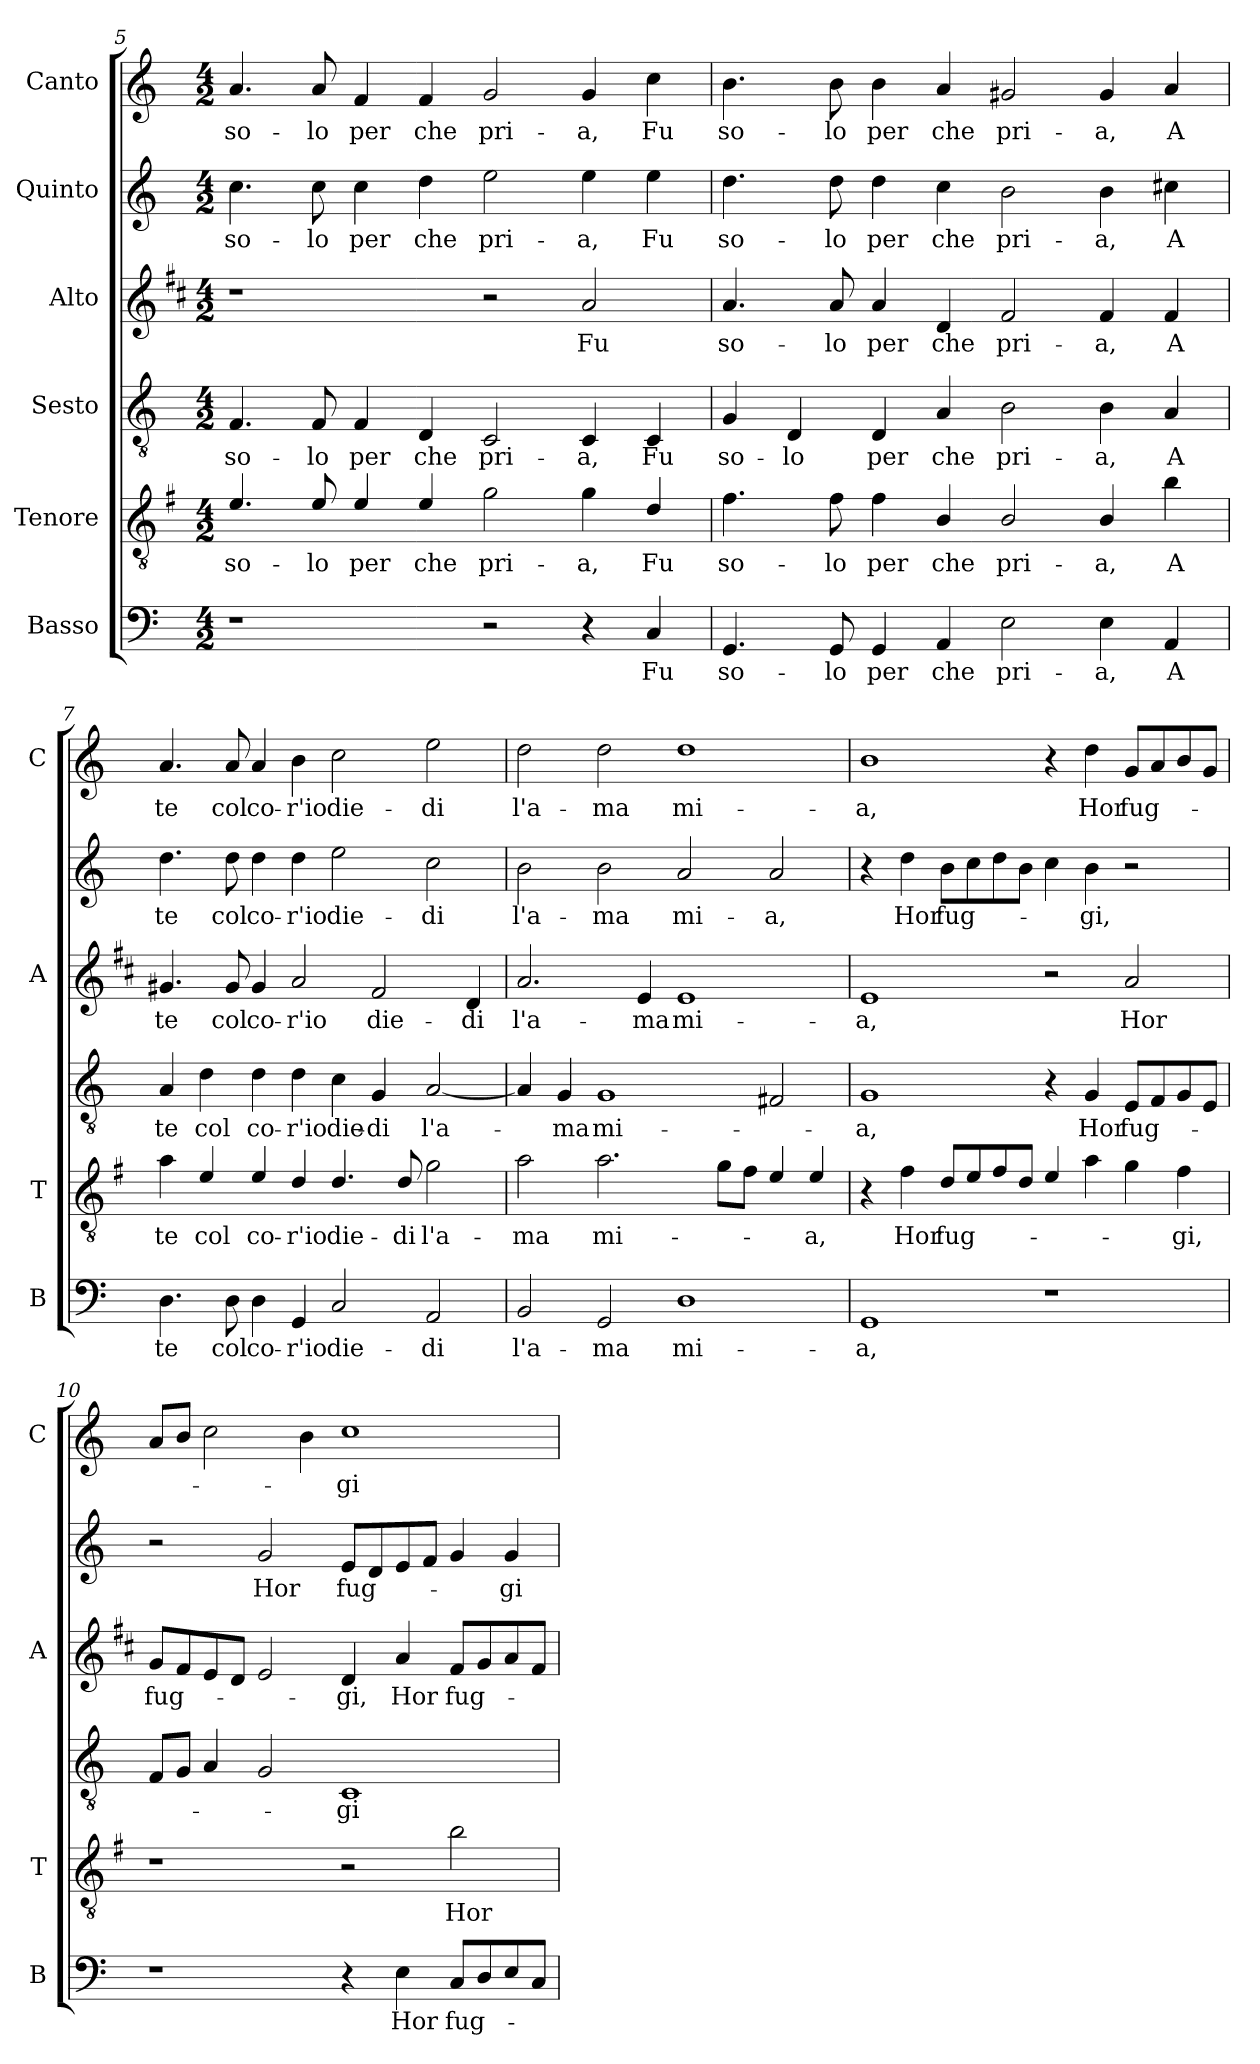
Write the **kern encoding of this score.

**kern	**text	**kern	**text	**kern	**text	**kern	**text	**kern	**text	**kern	**text
*part6	*part6	*part5	*part5	*part4	*part4	*part3	*part3	*part2	*part2	*part1	*part1
*staff6	*staff6	*staff5	*staff5	*staff4	*staff4	*staff3	*staff3	*staff2	*staff2	*staff1	*staff1
*I"Basso	*	*I"Tenore	*	*I"Sesto	*	*I"Alto	*	*I"Quinto	*	*I"Canto	*
*I'B	*	*I'T	*	*	*	*I'A	*	*	*	*I'C	*
*clefF4	*	*clefGv2	*	*clefGv2	*	*clefG2	*	*clefG2	*	*clefG2	*
*	*	*ITrd4c7	*	*	*	*ITrd1c2	*	*	*	*	*
*k[]	*	*k[]	*	*k[]	*	*k[]	*	*k[]	*	*k[]	*
*C:	*	*C:	*	*C:	*	*C:	*	*C:	*	*C:	*
*M4/2	*	*M4/2	*	*M4/2	*	*M4/2	*	*M4/2	*	*M4/2	*
=5	=5	=5	=5	=5	=5	=5	=5	=5	=5	=5	=5
!	!	!	!LO:LY:b	!	!LO:LY:b	!	!	!	!LO:LY:b	!	!LO:LY:b
1r	.	4.A/	so-	4.F/	so-	1r	.	4.cc\	so-	4.a/	so-
!	!	!	!LO:LY:b	!	!LO:LY:b	!	!	!	!LO:LY:b	!	!LO:LY:b
.	.	8A/	-lo	8F/	-lo	.	.	8cc\	-lo	8a/	-lo
!	!	!	!LO:LY:b	!	!LO:LY:b	!	!	!	!LO:LY:b	!	!LO:LY:b
.	.	4A/	per	4F/	per	.	.	4cc\	per	4f/	per
!	!	!	!LO:LY:b	!	!LO:LY:b	!	!	!	!LO:LY:b	!	!LO:LY:b
.	.	4A/	che	4D/	che	.	.	4dd\	che	4f/	che
!	!	!	!LO:LY:b	!	!LO:LY:b	!	!	!	!LO:LY:b	!	!LO:LY:b
2r	.	2c\	pri-	2C/	pri-	2r	.	2ee\	pri-	2g/	pri-
!	!	!	!LO:LY:b	!	!LO:LY:b	!	!LO:LY:b	!	!LO:LY:b	!	!LO:LY:b
4r	.	4c\	-a,	4C/	-a,	2g/	Fu	4ee\	-a,	4g/	-a,
!	!LO:LY:b	!	!LO:LY:b	!	!LO:LY:b	!	!	!	!LO:LY:b	!	!LO:LY:b
4C/	Fu	4G/	Fu	4C/	Fu	.	.	4ee\	Fu	4cc\	Fu
=6	=6	=6	=6	=6	=6	=6	=6	=6	=6	=6	=6
!	!LO:LY:b	!	!LO:LY:b	!	!LO:LY:b	!	!LO:LY:b	!	!LO:LY:b	!	!LO:LY:b
4.GG/	so-	4.B\	so-	4G/	so-	4.g/	so-	4.dd\	so-	4.b\	so-
!	!	!	!	!	!LO:LY:b	!	!	!	!	!	!
.	.	.	.	4D/	-lo	.	.	.	.	.	.
!	!LO:LY:b	!	!LO:LY:b	!	!	!	!LO:LY:b	!	!LO:LY:b	!	!LO:LY:b
8GG/	-lo	8B\	-lo	.	.	8g/	-lo	8dd\	-lo	8b\	-lo
!	!LO:LY:b	!	!LO:LY:b	!	!LO:LY:b	!	!LO:LY:b	!	!LO:LY:b	!	!LO:LY:b
4GG/	per	4B\	per	4D/	per	4g/	per	4dd\	per	4b\	per
!	!LO:LY:b	!	!LO:LY:b	!	!LO:LY:b	!	!LO:LY:b	!	!LO:LY:b	!	!LO:LY:b
4AA/	che	4E/	che	4A/	che	4c/	che	4cc\	che	4a/	che
!	!LO:LY:b	!	!LO:LY:b	!	!LO:LY:b	!	!LO:LY:b	!	!LO:LY:b	!	!LO:LY:b
2E\	pri-	2E/	pri-	2B\	pri-	2e/	pri-	2b\	pri-	2g#X/	pri-
!	!LO:LY:b	!	!LO:LY:b	!	!LO:LY:b	!	!LO:LY:b	!	!LO:LY:b	!	!LO:LY:b
4E\	-a,	4E/	-a,	4B\	-a,	4e/	-a,	4b\	-a,	4g#/	-a,
!	!LO:LY:b	!	!LO:LY:b	!	!LO:LY:b	!	!LO:LY:b	!	!LO:LY:b	!	!LO:LY:b
4AA/	A	4e\	A	4A/	A	4e/	A	4cc#X\	A	4a/	A
=7	=7	=7	=7	=7	=7	=7	=7	=7	=7	=7	=7
!	!LO:LY:b	!	!LO:LY:b	!	!LO:LY:b	!	!LO:LY:b	!	!LO:LY:b	!	!LO:LY:b
4.D\	te	4d\	te	4A/	te	4.f#X/	te	4.dd\	te	4.a/	te
!	!	!	!LO:LY:b	!	!LO:LY:b	!	!	!	!	!	!
.	.	4A/	col	4d\	col	.	.	.	.	.	.
!	!LO:LY:b	!	!	!	!	!	!LO:LY:b	!	!LO:LY:b	!	!LO:LY:b
8D\	col	.	.	.	.	8f#/	col	8dd\	col	8a/	col
!	!LO:LY:b	!	!LO:LY:b	!	!LO:LY:b	!	!LO:LY:b	!	!LO:LY:b	!	!LO:LY:b
4D\	co-	4A/	co-	4d\	co-	4f#/	co-	4dd\	co-	4a/	co-
!	!LO:LY:b	!	!LO:LY:b	!	!LO:LY:b	!	!LO:LY:b	!	!LO:LY:b	!	!LO:LY:b
4GG/	-r'io	4G/	-r'io	4d\	-r'io	2g/	-r'io	4dd\	-r'io	4b\	-r'io
!	!LO:LY:b	!	!LO:LY:b	!	!LO:LY:b	!	!	!	!LO:LY:b	!	!LO:LY:b
2C/	die-	4.G/	die-	4c\	die-	.	.	2ee\	die-	2cc\	die-
!	!	!	!	!	!LO:LY:b	!	!LO:LY:b	!	!	!	!
.	.	.	.	4G/	-di	2e/	die-	.	.	.	.
!	!	!	!LO:LY:b	!	!	!	!	!	!	!	!
.	.	8G/	-di	.	.	.	.	.	.	.	.
!	!LO:LY:b	!	!LO:LY:b	!	!LO:LY:b	!	!	!	!LO:LY:b	!	!LO:LY:b
2AA/	-di	2c\	l'a-	[2A/	l'a-	.	.	2cc\	-di	2ee\	-di
!	!	!	!	!	!	!	!LO:LY:b	!	!	!	!
.	.	.	.	.	.	4c/	-di	.	.	.	.
!!LO:PB:g=z
=8	=8	=8	=8	=8	=8	=8	=8	=8	=8	=8	=8
!	!LO:LY:b	!	!LO:LY:b	!	!	!	!LO:LY:b	!	!LO:LY:b	!	!LO:LY:b
2BB/	l'a-	2d\	-ma	4A/]	.	2.g/	l'a-	2b\	l'a-	2dd\	l'a-
!	!	!	!	!	!LO:LY:b	!	!	!	!	!	!
.	.	.	.	4G/	-ma	.	.	.	.	.	.
!	!LO:LY:b	!	!LO:LY:b	!	!LO:LY:b	!	!	!	!LO:LY:b	!	!LO:LY:b
2GG/	-ma	2.d\	mi-	1G	mi-	.	.	2b\	-ma	2dd\	-ma
!	!	!	!	!	!	!	!LO:LY:b	!	!	!	!
.	.	.	.	.	.	4d/	-ma	.	.	.	.
!	!LO:LY:b	!	!	!	!	!	!LO:LY:b	!	!LO:LY:b	!	!LO:LY:b
1D	mi-	.	.	.	.	1d	mi-	2a/	mi-	1dd	mi-
.	.	8c\L	.	.	.	.	.	.	.	.	.
.	.	8B\J	.	.	.	.	.	.	.	.	.
!	!	!	!	!	!	!	!	!	!LO:LY:b	!	!
.	.	4A/	.	2F#X/	.	.	.	2a/	-a,	.	.
!	!	!	!LO:LY:b	!	!	!	!	!	!	!	!
.	.	4A/	-a,	.	.	.	.	.	.	.	.
=9	=9	=9	=9	=9	=9	=9	=9	=9	=9	=9	=9
!	!LO:LY:b	!	!	!	!LO:LY:b	!	!LO:LY:b	!	!	!	!LO:LY:b
1GG	-a,	4r	.	1G	-a,	1d	-a,	4r	.	1b	-a,
!	!	!	!LO:LY:b	!	!	!	!	!	!LO:LY:b	!	!
.	.	4B\	Hor	.	.	.	.	4dd\	Hor	.	.
!	!	!	!LO:LY:b	!	!	!	!	!	!LO:LY:b	!	!
.	.	8G/L	fug-	.	.	.	.	8b\L	fug-	.	.
.	.	8A/	.	.	.	.	.	8cc\	.	.	.
.	.	8B/	.	.	.	.	.	8dd\	.	.	.
.	.	8G/J	.	.	.	.	.	8b\J	.	.	.
1r	.	4A/	.	4r	.	2r	.	4cc\	.	4r	.
!	!	!	!	!	!LO:LY:b	!	!	!	!LO:LY:b	!	!LO:LY:b
.	.	4d\	.	4G/	Hor	.	.	4b\	-gi,	4dd\	Hor
!	!	!	!	!	!LO:LY:b	!	!LO:LY:b	!	!	!	!LO:LY:b
.	.	4c\	.	8E/L	fug-	2g/	Hor	2r	.	8g/L	fug-
.	.	.	.	8F/	.	.	.	.	.	8a/	.
!	!	!	!LO:LY:b	!	!	!	!	!	!	!	!
.	.	4B\	-gi,	8G/	.	.	.	.	.	8b/	.
.	.	.	.	8E/J	.	.	.	.	.	8g/J	.
=10	=10	=10	=10	=10	=10	=10	=10	=10	=10	=10	=10
!	!	!	!	!	!	!	!LO:LY:b	!	!	!	!
1r	.	1r	.	8F/L	.	8f/L	fug-	2r	.	8a/L	.
.	.	.	.	8G/J	.	8e/	.	.	.	8b/J	.
.	.	.	.	4A/	.	8d/	.	.	.	2cc\	.
.	.	.	.	.	.	8c/J	.	.	.	.	.
!	!	!	!	!	!	!	!	!	!LO:LY:b	!	!
.	.	.	.	2G/	.	2d/	.	2g/	Hor	.	.
.	.	.	.	.	.	.	.	.	.	4b\	.
!	!	!	!	!	!LO:LY:b	!	!LO:LY:b	!	!LO:LY:b	!	!LO:LY:b
4r	.	2r	.	1C	-gi	4c/	-gi,	8e/L	fug-	1cc	-gi
.	.	.	.	.	.	.	.	8d/	.	.	.
!	!LO:LY:b	!	!	!	!	!	!LO:LY:b	!	!	!	!
4E\	Hor	.	.	.	.	4g/	Hor	8e/	.	.	.
.	.	.	.	.	.	.	.	8f/J	.	.	.
!	!LO:LY:b	!	!LO:LY:b	!	!	!	!LO:LY:b	!	!	!	!
8C/L	fug-	2e\	Hor	.	.	8e/L	fug-	4g/	.	.	.
8D/	.	.	.	.	.	8f/	.	.	.	.	.
!	!	!	!	!	!	!	!	!	!LO:LY:b	!	!
8E/	.	.	.	.	.	8g/	.	4g/	-gi	.	.
8C/J	.	.	.	.	.	8e/J	.	.	.	.	.
=	=	=	=	=	=	=	=	=	=	=	=
*-	*-	*-	*-	*-	*-	*-	*-	*-	*-	*-	*-
